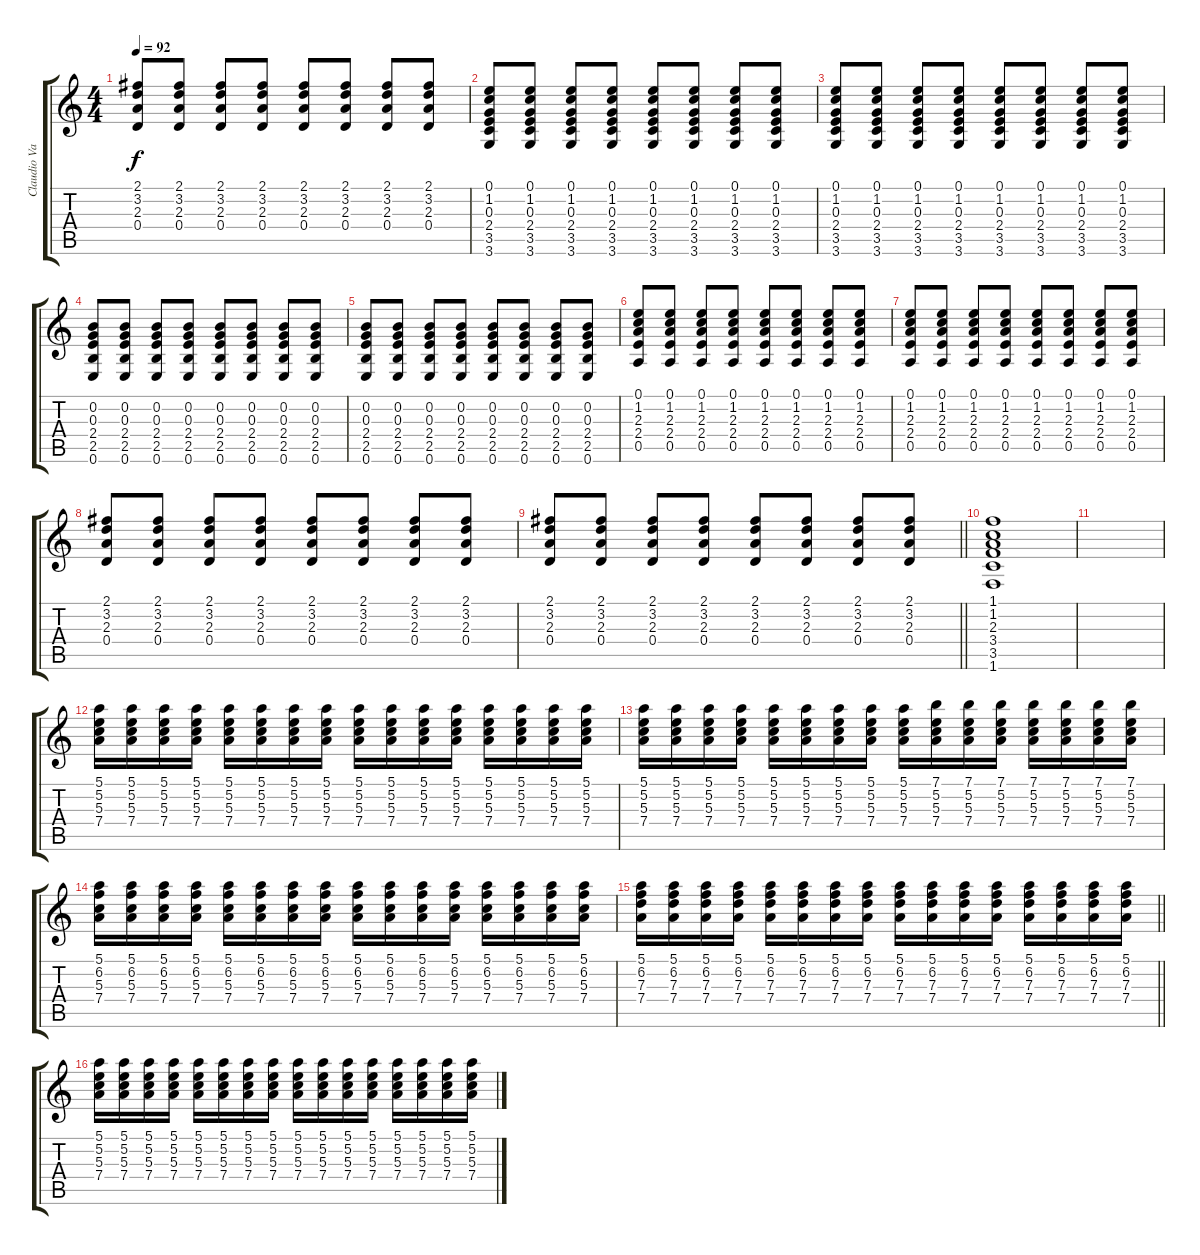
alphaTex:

\track ("Claudio Valenzuela" "Claudio Va") {instrument electricguitarjazz}
\staff {score tabs}
\tuning (E4 B3 G3 D3 A2 E2) {hide}
\ts (4 4)
\tempo 92
\clef g2
\ks c
(2.1 3.2 2.3 0.4).8{dy f} (2.1 3.2 2.3 0.4).8 (2.1 3.2 2.3 0.4).8 (2.1 3.2 2.3 0.4).8 (2.1 3.2 2.3 0.4).8 (2.1 3.2 2.3 0.4).8 (2.1 3.2 2.3 0.4).8 (2.1 3.2 2.3 0.4).8 |
(0.1 1.2 0.3 2.4 3.5 3.6).8 (0.1 1.2 0.3 2.4 3.5 3.6).8 (0.1 1.2 0.3 2.4 3.5 3.6).8 (0.1 1.2 0.3 2.4 3.5 3.6).8 (0.1 1.2 0.3 2.4 3.5 3.6).8 (0.1 1.2 0.3 2.4 3.5 3.6).8 (0.1 1.2 0.3 2.4 3.5 3.6).8 (0.1 1.2 0.3 2.4 3.5 3.6).8 |
(0.1 1.2 0.3 2.4 3.5 3.6).8 (0.1 1.2 0.3 2.4 3.5 3.6).8 (0.1 1.2 0.3 2.4 3.5 3.6).8 (0.1 1.2 0.3 2.4 3.5 3.6).8 (0.1 1.2 0.3 2.4 3.5 3.6).8 (0.1 1.2 0.3 2.4 3.5 3.6).8 (0.1 1.2 0.3 2.4 3.5 3.6).8 (0.1 1.2 0.3 2.4 3.5 3.6).8 |
(0.2 0.3 2.4 2.5 0.6).8 (0.2 0.3 2.4 2.5 0.6).8 (0.2 0.3 2.4 2.5 0.6).8 (0.2 0.3 2.4 2.5 0.6).8 (0.2 0.3 2.4 2.5 0.6).8 (0.2 0.3 2.4 2.5 0.6).8 (0.2 0.3 2.4 2.5 0.6).8 (0.2 0.3 2.4 2.5 0.6).8 |
(0.2 0.3 2.4 2.5 0.6).8 (0.2 0.3 2.4 2.5 0.6).8 (0.2 0.3 2.4 2.5 0.6).8 (0.2 0.3 2.4 2.5 0.6).8 (0.2 0.3 2.4 2.5 0.6).8 (0.2 0.3 2.4 2.5 0.6).8 (0.2 0.3 2.4 2.5 0.6).8 (0.2 0.3 2.4 2.5 0.6).8 |
(0.1 1.2 2.3 2.4 0.5).8 (0.1 1.2 2.3 2.4 0.5).8 (0.1 1.2 2.3 2.4 0.5).8 (0.1 1.2 2.3 2.4 0.5).8 (0.1 1.2 2.3 2.4 0.5).8 (0.1 1.2 2.3 2.4 0.5).8 (0.1 1.2 2.3 2.4 0.5).8 (0.1 1.2 2.3 2.4 0.5).8 |
(0.1 1.2 2.3 2.4 0.5).8 (0.1 1.2 2.3 2.4 0.5).8 (0.1 1.2 2.3 2.4 0.5).8 (0.1 1.2 2.3 2.4 0.5).8 (0.1 1.2 2.3 2.4 0.5).8 (0.1 1.2 2.3 2.4 0.5).8 (0.1 1.2 2.3 2.4 0.5).8 (0.1 1.2 2.3 2.4 0.5).8 |
(2.1 3.2 2.3 0.4).8 (2.1 3.2 2.3 0.4).8 (2.1 3.2 2.3 0.4).8 (2.1 3.2 2.3 0.4).8 (2.1 3.2 2.3 0.4).8 (2.1 3.2 2.3 0.4).8 (2.1 3.2 2.3 0.4).8 (2.1 3.2 2.3 0.4).8 |
\barLineRight lightlight
(2.1 3.2 2.3 0.4).8 (2.1 3.2 2.3 0.4).8 (2.1 3.2 2.3 0.4).8 (2.1 3.2 2.3 0.4).8 (2.1 3.2 2.3 0.4).8 (2.1 3.2 2.3 0.4).8 (2.1 3.2 2.3 0.4).8 (2.1 3.2 2.3 0.4).8 |
(1.1 1.2 2.3 3.4 3.5 1.6).1 |
|
(5.1 5.2 5.3 7.4).16{instrument electricguitarjazz} (5.1 5.2 5.3 7.4).16 (5.1 5.2 5.3 7.4).16 (5.1 5.2 5.3 7.4).16 (5.1 5.2 5.3 7.4).16 (5.1 5.2 5.3 7.4).16 (5.1 5.2 5.3 7.4).16 (5.1 5.2 5.3 7.4).16 (5.1 5.2 5.3 7.4).16 (5.1 5.2 5.3 7.4).16 (5.1 5.2 5.3 7.4).16 (5.1 5.2 5.3 7.4).16 (5.1 5.2 5.3 7.4).16 (5.1 5.2 5.3 7.4).16 (5.1 5.2 5.3 7.4).16 (5.1 5.2 5.3 7.4).16 |
(5.1 5.2 5.3 7.4).16 (5.1 5.2 5.3 7.4).16 (5.1 5.2 5.3 7.4).16 (5.1 5.2 5.3 7.4).16 (5.1 5.2 5.3 7.4).16 (5.1 5.2 5.3 7.4).16 (5.1 5.2 5.3 7.4).16 (5.1 5.2 5.3 7.4).16 (5.1 5.2 5.3 7.4).16 (7.1 5.2 5.3 7.4).16 (7.1 5.2 5.3 7.4).16 (7.1 5.2 5.3 7.4).16 (7.1 5.2 5.3 7.4).16 (7.1 5.2 5.3 7.4).16 (7.1 5.2 5.3 7.4).16 (7.1 5.2 5.3 7.4).16 |
(5.1 6.2 5.3 7.4).16 (5.1 6.2 5.3 7.4).16 (5.1 6.2 5.3 7.4).16 (5.1 6.2 5.3 7.4).16 (5.1 6.2 5.3 7.4).16 (5.1 6.2 5.3 7.4).16 (5.1 6.2 5.3 7.4).16 (5.1 6.2 5.3 7.4).16 (5.1 6.2 5.3 7.4).16 (5.1 6.2 5.3 7.4).16 (5.1 6.2 5.3 7.4).16 (5.1 6.2 5.3 7.4).16 (5.1 6.2 5.3 7.4).16 (5.1 6.2 5.3 7.4).16 (5.1 6.2 5.3 7.4).16 (5.1 6.2 5.3 7.4).16 |
\barLineRight lightlight
(5.1 6.2 7.3 7.4).16 (5.1 6.2 7.3 7.4).16 (5.1 6.2 7.3 7.4).16 (5.1 6.2 7.3 7.4).16 (5.1 6.2 7.3 7.4).16 (5.1 6.2 7.3 7.4).16 (5.1 6.2 7.3 7.4).16 (5.1 6.2 7.3 7.4).16 (5.1 6.2 7.3 7.4).16 (5.1 6.2 7.3 7.4).16 (5.1 6.2 7.3 7.4).16 (5.1 6.2 7.3 7.4).16 (5.1 6.2 7.3 7.4).16 (5.1 6.2 7.3 7.4).16 (5.1 6.2 7.3 7.4).16 (5.1 6.2 7.3 7.4).16 |
(5.1 5.2 5.3 7.4).16 (5.1 5.2 5.3 7.4).16 (5.1 5.2 5.3 7.4).16 (5.1 5.2 5.3 7.4).16 (5.1 5.2 5.3 7.4).16 (5.1 5.2 5.3 7.4).16 (5.1 5.2 5.3 7.4).16 (5.1 5.2 5.3 7.4).16 (5.1 5.2 5.3 7.4).16 (5.1 5.2 5.3 7.4).16 (5.1 5.2 5.3 7.4).16 (5.1 5.2 5.3 7.4).16 (5.1 5.2 5.3 7.4).16 (5.1 5.2 5.3 7.4).16 (5.1 5.2 5.3 7.4).16 (5.1 5.2 5.3 7.4).16
